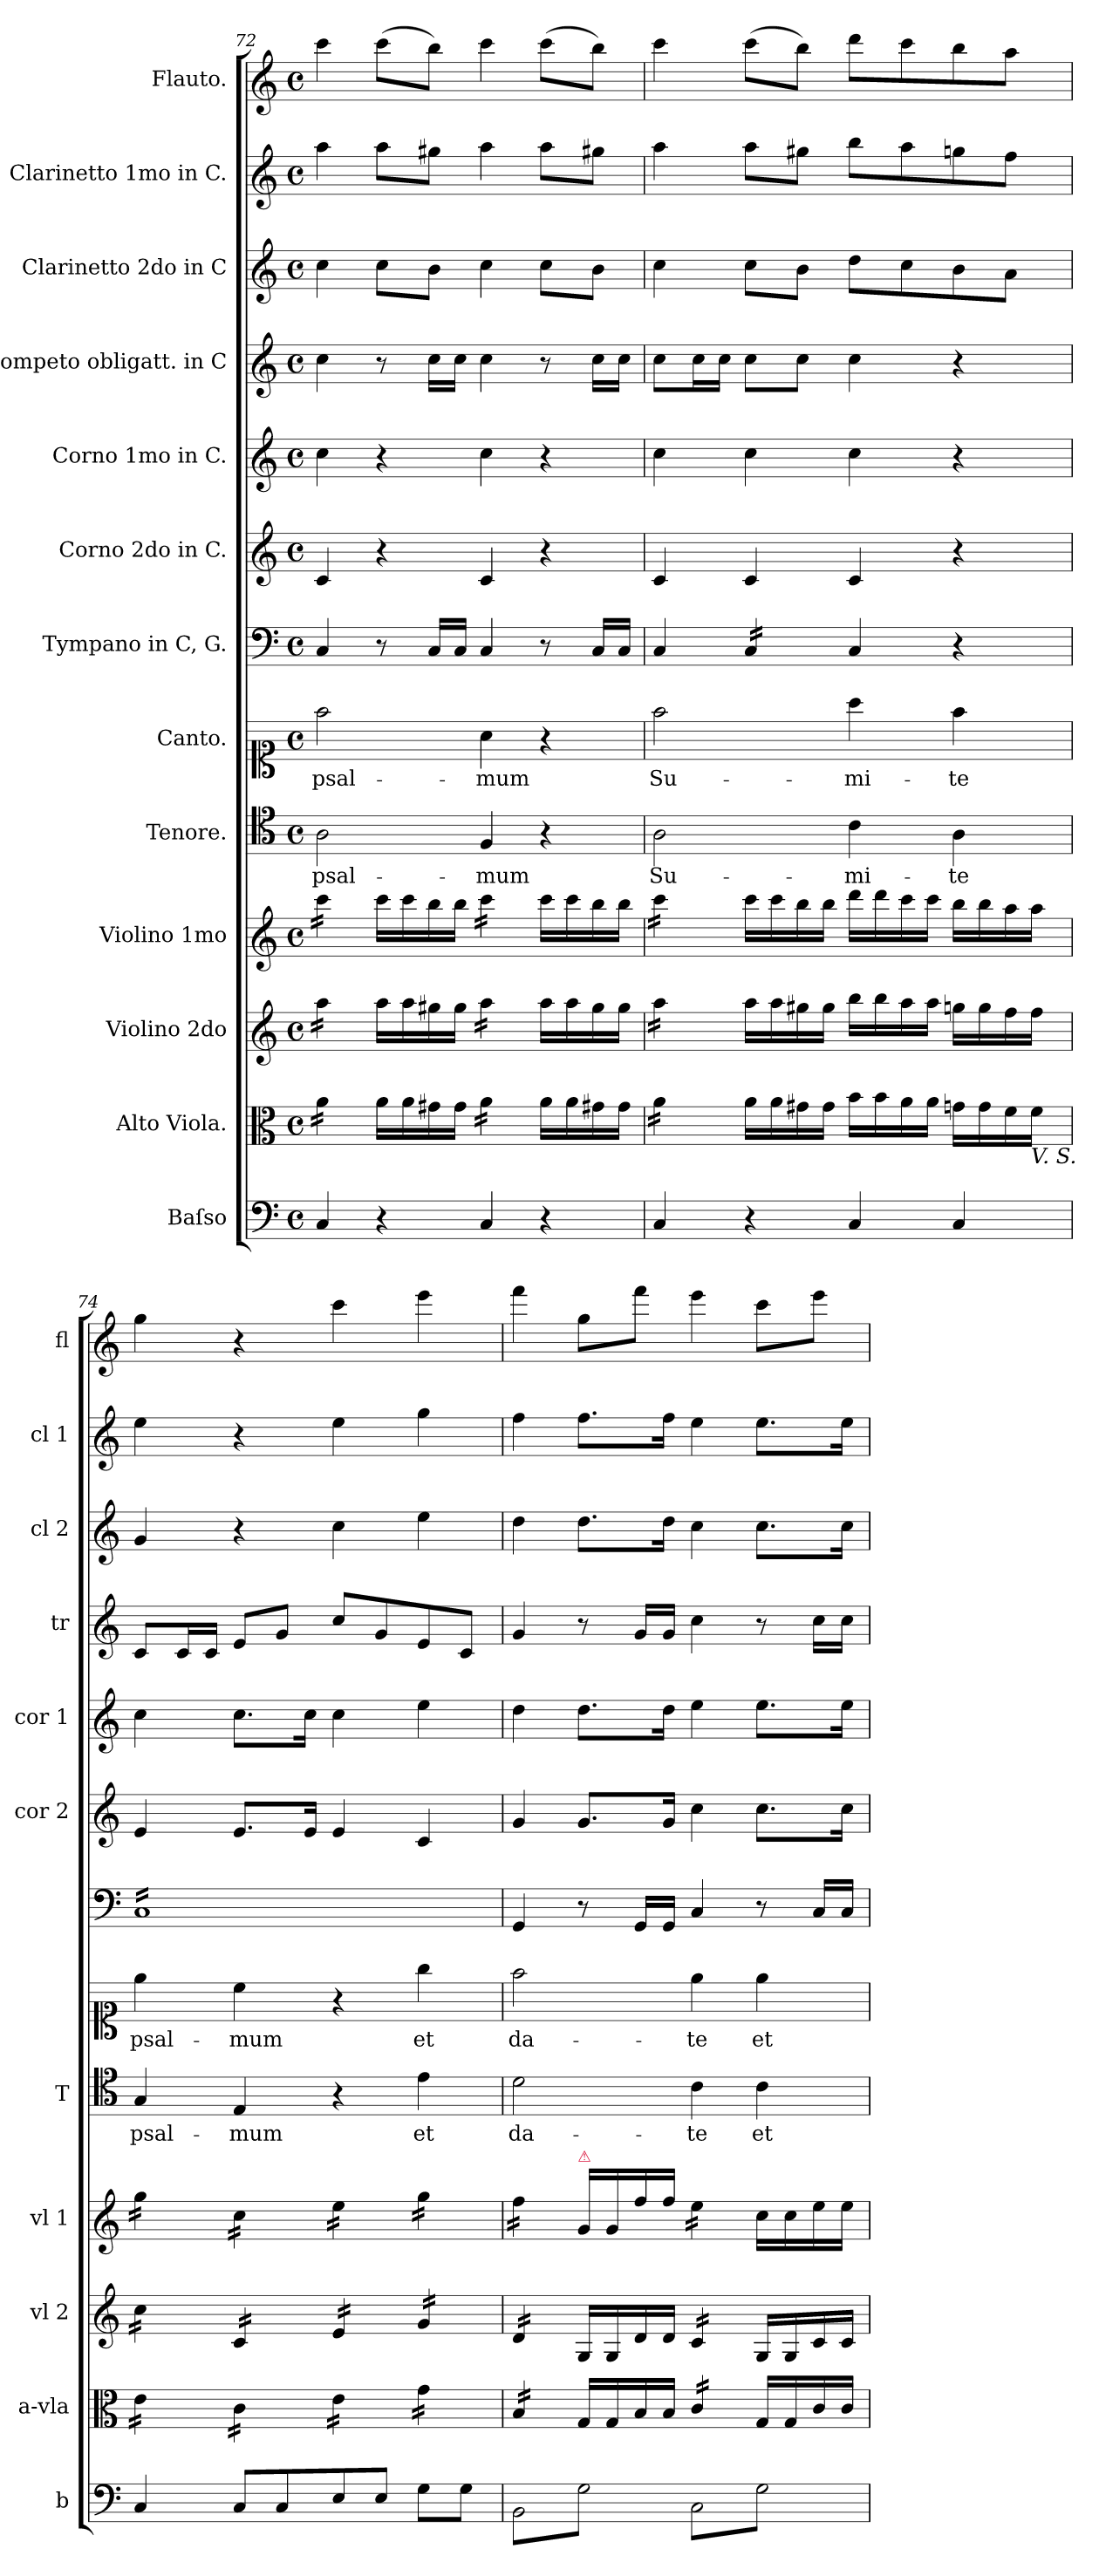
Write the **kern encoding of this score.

**kern	**kern	**kern	**kern	**kern	**text	**kern	**text	**kern	**kern	**kern	**kern	**kern	**kern	**kern
*part13	*part12	*part11	*part10	*part9	*part9	*part8	*part8	*part7	*part6	*part5	*part4	*part3	*part2	*part1
*staff13	*staff12	*staff11	*staff10	*staff9	*staff9	*staff8	*staff8	*staff7	*staff6	*staff5	*staff4	*staff3	*staff2	*staff1
*I"Baſso	*I"Alto Viola.	*I"Violino 2do	*I"Violino 1mo	*I"Tenore.	*	*I"Canto.	*	*I"Tympano in C, G.	*I"Corno 2do in C.	*I"Corno 1mo in C.	*I"Trompeto obligatt. in C	*I"Clarinetto 2do in C	*I"Clarinetto 1mo in C.	*I"Flauto.
*I'b	*I'a-vla	*I'vl 2	*I'vl 1	*I'T	*	*	*	*	*I'cor 2	*I'cor 1	*I'tr	*I'cl 2	*I'cl 1	*I'fl
*clefF4	*clefC3	*clefG2	*clefG2	*clefC4	*	*clefC1	*	*clefF4	*clefG2	*clefG2	*clefG2	*clefG2	*clefG2	*clefG2
*k[]	*k[]	*k[]	*k[]	*k[]	*	*k[]	*	*k[]	*k[]	*k[]	*k[]	*k[]	*k[]	*k[]
*M4/4	*M4/4	*M4/4	*M4/4	*M4/4	*	*M4/4	*	*M4/4	*M4/4	*M4/4	*M4/4	*M4/4	*M4/4	*M4/4
*met(c)	*met(c)	*met(c)	*met(c)	*met(c)	*	*met(c)	*	*met(c)	*met(c)	*met(c)	*met(c)	*met(c)	*met(c)	*met(c)
=72	=72	=72	=72	=72	=72	=72	=72	=72	=72	=72	=72	=72	=72	=72
!	!	!	!	!	!	!	!LO:LY:i	!	!	!	!	!	!	!
*	*tremolo	*	*	*	*	*	*	*	*	*	*	*	*	*
*	*	*tremolo	*	*	*	*	*	*	*	*	*	*	*	*
*	*	*	*tremolo	*	*	*	*	*	*	*	*	*	*	*
4C/	16a\LL	16aa\LL	16ccc\LL	2A\	psal-	2ff\	psal-	4C/	4c/	4cc\	4cc\	4cc\	4aa\	4ccc\
.	16a\	16aa\	16ccc\	.	.	.	.	.	.	.	.	.	.	.
.	16a\	16aa\	16ccc\	.	.	.	.	.	.	.	.	.	.	.
.	16a\JJ	16aa\JJ	16ccc\JJ	.	.	.	.	.	.	.	.	.	.	.
*	*	*	*Xtremolo	*	*	*	*	*	*	*	*	*	*	*
*	*	*Xtremolo	*	*	*	*	*	*	*	*	*	*	*	*
*	*Xtremolo	*	*	*	*	*	*	*	*	*	*	*	*	*
4r	16a\LL	16aa\LL	16ccc\LL	.	.	.	.	8r	4r	4r	8r	8cc\L	8aa\L	(8ccc\L
.	16a\	16aa\	16ccc\	.	.	.	.	.	.	.	.	.	.	.
.	16g#X\	16gg#X\	16bb\	.	.	.	.	16C/LL	.	.	16cc\LL	8b\J	8gg#X\J	8bb\J)
.	16g#\JJ	16gg#\JJ	16bb\JJ	.	.	.	.	16C/JJ	.	.	16cc\JJ	.	.	.
!	!	!	!	!	!	!	!LO:LY:i	!	!	!	!	!	!	!
*	*tremolo	*	*	*	*	*	*	*	*	*	*	*	*	*
*	*	*tremolo	*	*	*	*	*	*	*	*	*	*	*	*
*	*	*	*tremolo	*	*	*	*	*	*	*	*	*	*	*
4C/	16a\LL	16aa\LL	16ccc\LL	4F/	-mum	4a\	-mum	4C/	4c/	4cc\	4cc\	4cc\	4aa\	4ccc\
.	16a\	16aa\	16ccc\	.	.	.	.	.	.	.	.	.	.	.
.	16a\	16aa\	16ccc\	.	.	.	.	.	.	.	.	.	.	.
.	16a\JJ	16aa\JJ	16ccc\JJ	.	.	.	.	.	.	.	.	.	.	.
*	*	*	*Xtremolo	*	*	*	*	*	*	*	*	*	*	*
*	*	*Xtremolo	*	*	*	*	*	*	*	*	*	*	*	*
*	*Xtremolo	*	*	*	*	*	*	*	*	*	*	*	*	*
4r	16a\LL	16aa\LL	16ccc\LL	4r	.	4r	.	8r	4r	4r	8r	8cc\L	8aa\L	(8ccc\L
.	16a\	16aa\	16ccc\	.	.	.	.	.	.	.	.	.	.	.
.	16g#X\	16gg#\	16bb\	.	.	.	.	16C/LL	.	.	16cc\LL	8b\J	8gg#X\J	8bb\J)
.	16g#\JJ	16gg#\JJ	16bb\JJ	.	.	.	.	16C/JJ	.	.	16cc\JJ	.	.	.
=73	=73	=73	=73	=73	=73	=73	=73	=73	=73	=73	=73	=73	=73	=73
!	!	!	!	!	!LO:LY:i	!	!	!	!	!	!	!	!	!
*	*tremolo	*	*	*	*	*	*	*	*	*	*	*	*	*
*	*	*tremolo	*	*	*	*	*	*	*	*	*	*	*	*
*	*	*	*tremolo	*	*	*	*	*	*	*	*	*	*	*
4C/	16a\LL	16aa\LL	16ccc\LL	2A\	Su-	2ff\	Su-	4C/	4c/	4cc\	8cc\L	4cc\	4aa\	4ccc\
.	16a\	16aa\	16ccc\	.	.	.	.	.	.	.	.	.	.	.
.	16a\	16aa\	16ccc\	.	.	.	.	.	.	.	16cc\L	.	.	.
.	16a\JJ	16aa\JJ	16ccc\JJ	.	.	.	.	.	.	.	16cc\JJ	.	.	.
*	*	*	*Xtremolo	*	*	*	*	*	*	*	*	*	*	*
*	*	*Xtremolo	*	*	*	*	*	*	*	*	*	*	*	*
*	*Xtremolo	*	*	*	*	*	*	*	*	*	*	*	*	*
*	*	*	*	*	*	*	*	*tremolo	*	*	*	*	*	*
4r	16a\LL	16aa\LL	16ccc\LL	.	.	.	.	16C/LL	4c/	4cc\	8cc\L	8cc\L	8aa\L	(8ccc\L
.	16a\	16aa\	16ccc\	.	.	.	.	16C/	.	.	.	.	.	.
.	16g#X\	16gg#X\	16bb\	.	.	.	.	16C/	.	.	8cc\J	8b\J	8gg#X\J	8bb\J)
.	16g#\JJ	16gg#\JJ	16bb\JJ	.	.	.	.	16C/JJ	.	.	.	.	.	.
*	*	*	*	*	*	*	*	*Xtremolo	*	*	*	*	*	*
!	!	!	!	!	!LO:LY:i	!	!	!	!	!	!	!	!	!
4C/	16b\LL	16bb\LL	16ddd\LL	4c\	-mi-	4aa\	-mi-	4C/	4c/	4cc\	4cc\	8dd\L	8bb\L	8ddd\L
.	16b\	16bb\	16ddd\	.	.	.	.	.	.	.	.	.	.	.
.	16a\	16aa\	16ccc\	.	.	.	.	.	.	.	.	8cc\	8aa\	8ccc\
.	16a\JJ	16aa\JJ	16ccc\JJ	.	.	.	.	.	.	.	.	.	.	.
!	!	!	!	!	!LO:LY:i	!	!	!	!	!	!	!	!	!
4C/	16gn\LL	16ggn\LL	16bb\LL	4A\	-te	4ff\	-te	4r	4r	4r	4r	8b\	8ggn\	8bb\
.	16g\	16gg\	16bb\	.	.	.	.	.	.	.	.	.	.	.
.	16f\	16ff\	16aa\	.	.	.	.	.	.	.	.	8a\J	8ff\J	8aa\J
!	!LO:TX:b:i:t=V. S.	!	!	!	!	!	!	!	!	!	!	!	!	!
.	16f\JJ	16ff\JJ	16aa\JJ	.	.	.	.	.	.	.	.	.	.	.
=74	=74	=74	=74	=74	=74	=74	=74	=74	=74	=74	=74	=74	=74	=74
!	!	!	!	!	!LO:LY:i	!	!	!	!	!	!	!	!	!
*	*tremolo	*	*	*	*	*	*	*	*	*	*	*	*	*
*	*	*tremolo	*	*	*	*	*	*	*	*	*	*	*	*
*	*	*	*tremolo	*	*	*	*	*	*	*	*	*	*	*
*	*	*	*	*	*	*	*	*tremolo	*	*	*	*	*	*
4C/	16e\LL	16cc\LL	16gg\LL	4G/	psal-	4ee\	psal-	16CLL	4e/	4cc\	8c/L	4g/	4ee\	4gg\
.	16e\	16cc\	16gg\	.	.	.	.	16C	.	.	.	.	.	.
.	16e\	16cc\	16gg\	.	.	.	.	16C	.	.	16c/L	.	.	.
.	16e\JJ	16cc\JJ	16gg\JJ	.	.	.	.	16C	.	.	16c/JJ	.	.	.
!	!	!	!	!	!LO:LY:i	!	!	!	!	!	!	!	!	!
8C/L	16c\LL	16c/LL	16cc\LL	4E/	-mum	4cc\	-mum	16C	8.e/L	8.cc\L	8e/L	4r	4r	4r
.	16c\	16c/	16cc\	.	.	.	.	16C	.	.	.	.	.	.
8C/	16c\	16c/	16cc\	.	.	.	.	16C	.	.	8g/J	.	.	.
.	16c\JJ	16c/JJ	16cc\JJ	.	.	.	.	16C	16e/Jk	16cc\Jk	.	.	.	.
8E/	16e\LL	16e/LL	16ee\LL	4r	.	4r	.	16C	4e/	4cc\	8cc/L	4cc\	4ee\	4ccc\
.	16e\	16e/	16ee\	.	.	.	.	16C	.	.	.	.	.	.
8E/J	16e\	16e/	16ee\	.	.	.	.	16C	.	.	8g/	.	.	.
.	16e\JJ	16e/JJ	16ee\JJ	.	.	.	.	16C	.	.	.	.	.	.
8G\L	16g\LL	16g/LL	16gg\LL	4e\	et	4gg\	et	16C	4c/	4ee\	8e/	4ee\	4gg\	4eee\
.	16g\	16g/	16gg\	.	.	.	.	16C	.	.	.	.	.	.
8G\J	16g\	16g/	16gg\	.	.	.	.	16C	.	.	8c/J	.	.	.
.	16g\JJ	16g/JJ	16gg\JJ	.	.	.	.	16CJJ	.	.	.	.	.	.
*	*	*	*	*	*	*	*	*Xtremolo	*	*	*	*	*	*
=75	=75	=75	=75	=75	=75	=75	=75	=75	=75	=75	=75	=75	=75	=75
*tremolo	*	*	*	*	*	*	*	*	*	*	*	*	*	*
8BB\L	16B/LL	16d/LL	16ff\LL	2d\	da-	2ff\	da-	4GG/	4g/	4dd\	4g/	4dd\	4ff\	4fff\
.	16B/	16d/	16ff\	.	.	.	.	.	.	.	.	.	.	.
8G\	16B/	16d/	16ff\	.	.	.	.	.	.	.	.	.	.	.
.	16B/JJ	16d/JJ	16ff\JJ	.	.	.	.	.	.	.	.	.	.	.
*	*	*	*Xtremolo	*	*	*	*	*	*	*	*	*	*	*
*	*	*Xtremolo	*	*	*	*	*	*	*	*	*	*	*	*
*	*Xtremolo	*	*	*	*	*	*	*	*	*	*	*	*	*
!	!	!	!LO:TX:a:color=crimson:t=⚠	!	!	!	!	!	!	!	!	!	!	!
8BB\	16G/LL	16G/LL	16g/LL	.	.	.	.	8r	8.g/L	8.dd\L	8r	8.dd\L	8.ff\L	8gg\L
.	16G/	16G/	16g/	.	.	.	.	.	.	.	.	.	.	.
8G\J	16B/	16d/	16ff\	.	.	.	.	16GG/LL	.	.	16g/LL	.	.	8fff\J
.	16B/JJ	16d/JJ	16ff\JJ	.	.	.	.	16GG/JJ	16g/Jk	16dd\Jk	16g/JJ	16dd\Jk	16ff\Jk	.
*	*tremolo	*	*	*	*	*	*	*	*	*	*	*	*	*
*	*	*tremolo	*	*	*	*	*	*	*	*	*	*	*	*
*	*	*	*tremolo	*	*	*	*	*	*	*	*	*	*	*
8C\L	16c/LL	16c/LL	16ee\LL	4c\	-te	4ee\	-te	4C/	4cc\	4ee\	4cc\	4cc\	4ee\	4eee\
.	16c/	16c/	16ee\	.	.	.	.	.	.	.	.	.	.	.
8G\	16c/	16c/	16ee\	.	.	.	.	.	.	.	.	.	.	.
.	16c/JJ	16c/JJ	16ee\JJ	.	.	.	.	.	.	.	.	.	.	.
*	*	*	*Xtremolo	*	*	*	*	*	*	*	*	*	*	*
*	*	*Xtremolo	*	*	*	*	*	*	*	*	*	*	*	*
*	*Xtremolo	*	*	*	*	*	*	*	*	*	*	*	*	*
8C\	16G/LL	16G/LL	16cc\LL	4c\	et	4ee\	et	8r	8.cc\L	8.ee\L	8r	8.cc\L	8.ee\L	8ccc\L
.	16G/	16G/	16cc\	.	.	.	.	.	.	.	.	.	.	.
8G\J	16c/	16c/	16ee\	.	.	.	.	16C/LL	.	.	16cc\LL	.	.	8eee\J
*Xtremolo	*	*	*	*	*	*	*	*	*	*	*	*	*	*
.	16c/JJ	16c/JJ	16ee\JJ	.	.	.	.	16C/JJ	16cc\Jk	16ee\Jk	16cc\JJ	16cc\Jk	16ee\Jk	.
.	.	.	.	.	.	.	.	.	.	.	.	.	.	.
.	.	.	.	.	.	.	.	.	.	.	.	.	.	.
=	=	=	=	=	=	=	=	=	=	=	=	=	=	=
*-	*-	*-	*-	*-	*-	*-	*-	*-	*-	*-	*-	*-	*-	*-
